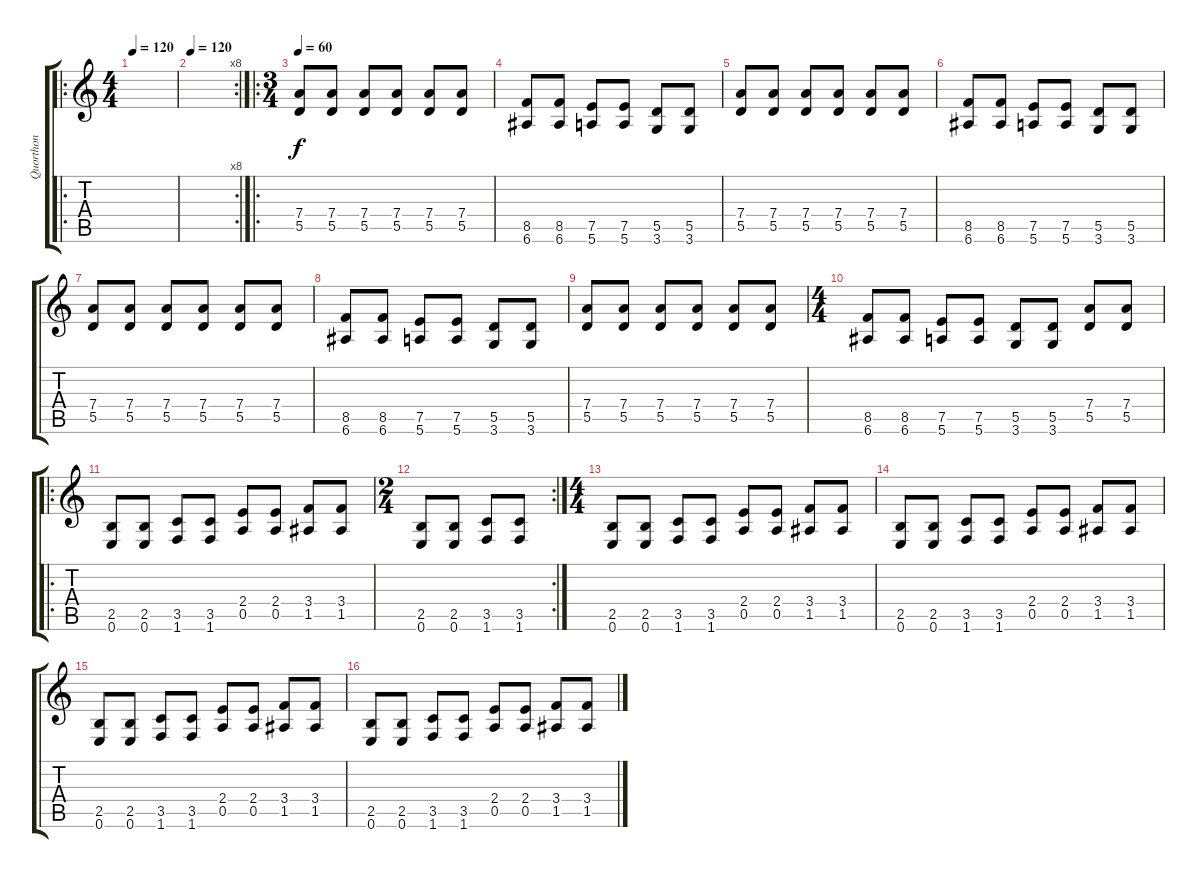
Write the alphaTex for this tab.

\track ("Quorthon" "Quorthon") {instrument distortionguitar}
\staff {score tabs}
\tuning (E4 B3 G3 D3 A2 E2) {hide}
\ro
\ts (4 4)
\tempo 120
\clef g2
\ks c
|
\rc 8
\tempo 120
|
\ro
\ts (3 4)
\tempo 60
(7.4 5.5).8 (7.4 5.5).8 (7.4 5.5).8 (7.4 5.5).8 (7.4 5.5).8 (7.4 5.5).8 |
(8.5 6.6).8 (8.5 6.6).8 (7.5 5.6).8 (7.5 5.6).8 (5.5 3.6).8 (5.5 3.6).8 |
(7.4 5.5).8 (7.4 5.5).8 (7.4 5.5).8 (7.4 5.5).8 (7.4 5.5).8 (7.4 5.5).8 |
(8.5 6.6).8 (8.5 6.6).8 (7.5 5.6).8 (7.5 5.6).8 (5.5 3.6).8 (5.5 3.6).8 |
(7.4 5.5).8 (7.4 5.5).8 (7.4 5.5).8 (7.4 5.5).8 (7.4 5.5).8 (7.4 5.5).8 |
(8.5 6.6).8 (8.5 6.6).8 (7.5 5.6).8 (7.5 5.6).8 (5.5 3.6).8 (5.5 3.6).8 |
(7.4 5.5).8 (7.4 5.5).8 (7.4 5.5).8 (7.4 5.5).8 (7.4 5.5).8 (7.4 5.5).8 |
\ts (4 4)
(8.5 6.6).8 (8.5 6.6).8 (7.5 5.6).8 (7.5 5.6).8 (5.5 3.6).8 (5.5 3.6).8 (7.4 5.5).8 (7.4 5.5).8 |
\ro
(2.5 0.6).8 (2.5 0.6).8 (3.5 1.6).8 (3.5 1.6).8 (2.4 0.5).8 (2.4 0.5).8 (3.4 1.5).8 (3.4 1.5).8 |
\rc 2
\ts (2 4)
(2.5 0.6).8 (2.5 0.6).8 (3.5 1.6).8 (3.5 1.6).8 |
\ts (4 4)
(2.5 0.6).8 (2.5 0.6).8 (3.5 1.6).8 (3.5 1.6).8 (2.4 0.5).8 (2.4 0.5).8 (3.4 1.5).8 (3.4 1.5).8 |
(2.5 0.6).8 (2.5 0.6).8 (3.5 1.6).8 (3.5 1.6).8 (2.4 0.5).8 (2.4 0.5).8 (3.4 1.5).8 (3.4 1.5).8 |
(2.5 0.6).8 (2.5 0.6).8 (3.5 1.6).8 (3.5 1.6).8 (2.4 0.5).8 (2.4 0.5).8 (3.4 1.5).8 (3.4 1.5).8 |
(2.5 0.6).8 (2.5 0.6).8 (3.5 1.6).8 (3.5 1.6).8 (2.4 0.5).8 (2.4 0.5).8 (3.4 1.5).8 (3.4 1.5).8
